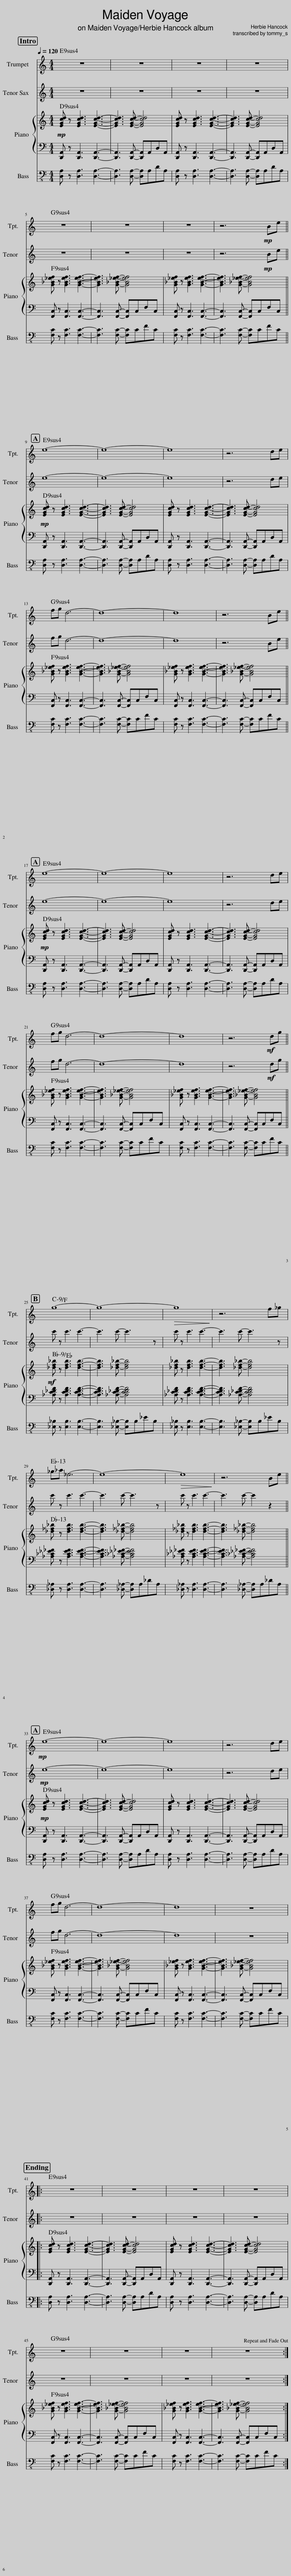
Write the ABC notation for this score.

X:1
%%score 1 2 { 3 | 4 } 5
L:1/8
Q:1/4=120
M:4/4
I:linebreak $
K:C
V:1 treble transpose=-2
V:2 treble transpose=-14
V:3 treble
V:4 bass
V:5 bass-8
V:1
[K:C] z8 | z8 | z8 | z8 |$ z8 | %5
 z8 | z8 | z6!mp! Be ||$ e8- | e8- | %10
 e8 | z6 de |$ fg d6- | d8- | d8 | %15
 z6 Be ||$ e8- | e8- | e8 | z6 de |$ %20
 fg d6- | d8- | d8 | z6!mf! dg ||$ g8- | %25
 g8- |!>(! g8!>)! | z6 f_g |$ _g_a _e6- | e8- | %30
!>(! e8!>)! | z6 Be ||$!mp! e8- | e8- | e8 | %35
 z6 de |$ fg d6- | d8- | d8 | z8 |:$ %40
 z8 | z8 | z8 | z8 |$ z8 | %45
 z8 | z8 | z8 :| %48
V:2
[K:C] z8 | z8 | z8 | z8 |$ z8 | %5
 z8 | z8 | z6!mp! Be ||$ e8- | e8- | %10
 e8 | z6 de |$ fg d6- | d8- | d8 | %15
 z6 Be ||$ e8- | e8- | e8 | z6 de |$ %20
 fg d6- | d8- | d8 | z6!mf! dg ||$ c' z c'3 c'3- | %25
 c'3 c'- c'3 z | c' z c'3 c'3- | c'3 c'- c'3 z |$ c' z c'3 c'3- | c'3 c'- c'3 z | %30
 c' z c'3 c'3- | c'3 c'- c'2 z2 ||$!mp! e8- | e8- | e8 | %35
 z6 de |$ fg d6- | d8- | d8 | z8 |:$ %40
 z8 | z8 | z8 | z8 |$ z8 | %45
 z8 | z8 | z8 :| %48
V:3
!mp! [EGcd] z [EGcd]3 [EGcd]3- | [EGcd]3 [EGcd]- [EGcd]4 | [EGcd] z [EGcd]3 [EGcd]3- | [EGcd]3 [EGcd]- [EGcd]4 |$ [G_B_ef] z [GBef]3 [GBef]3- | %5
 [GBef]3 [G_B_ef]- [GBef]4 | [G_B_ef] z [GBef]3 [GBef]3- | [GBef]3 [G_B_ef]- [GBef]4 ||$!mp! [EGcd] z [EGcd]3 [EGcd]3- | [EGcd]3 [EGcd]- [EGcd]4 | %10
 [EGcd] z [EGcd]3 [EGcd]3- | [EGcd]3 [EGcd]- [EGcd]4 |$ [G_B_ef] z [GBef]3 [GBef]3- | [GBef]3 [G_B_ef]- [GBef]4 | [G_B_ef] z [GBef]3 [GBef]3- | %15
 [GBef]3 [G_B_ef]- [GBef]4 ||$!mp! [EGcd] z [EGcd]3 [EGcd]3- | [EGcd]3 [EGcd]- [EGcd]4 | [EGcd] z [EGcd]3 [EGcd]3- | [EGcd]3 [EGcd]- [EGcd]4 |$ %20
 [G_B_ef] z [GBef]3 [GBef]3- | [GBef]3 [G_B_ef]- [GBef]4 | [G_B_ef] z [GBef]3 [GBef]3- | [GBef]3 [G_B_ef]- [GBef]4 ||$!mf! [_df_b] z [dfb]3 [dfb]3- | %25
 [dfb]3 [_df_b]- [dfb]4 | [_df_b] z [dfb]3 [dfb]3- | [dfb]3 [_df_b]- [dfb]4 |$ [_d_f_b] z [dfb]3 [dfb]3- | [dfb]3 [_d_f_b]- [dfb]4 | %30
 [_d_f_b] z [dfb]3 [dfb]3- | [dfb]3 [_d_f_b]- [dfb]4 ||$!mp! [EGcd] z [EGcd]3 [EGcd]3- | [EGcd]3 [EGcd]- [EGcd]4 | [EGcd] z [EGcd]3 [EGcd]3- | %35
 [EGcd]3 [EGcd]- [EGcd]4 |$ [G_B_ef] z [GBef]3 [GBef]3- | [GBef]3 [G_B_ef]- [GBef]4 | [G_B_ef] z [GBef]3 [GBef]3- | [GBef]3 [G_B_ef]- [GBef]4 |:$ %40
 [EGcd] z [EGcd]3 [EGcd]3- | [EGcd]3 [EGcd]- [EGcd]4 | [EGcd] z [EGcd]3 [EGcd]3- | [EGcd]3 [EGcd]- [EGcd]4 |$ [G_B_ef] z [GBef]3 [GBef]3- | %45
 [GBef]3 [G_B_ef]- [GBef]4 | [G_B_ef] z [GBef]3 [GBef]3- | [GBef]3 [G_B_ef]- [GBef]4 :| %48
V:4
 [D,,A,,] z [D,,A,,]3 [D,,A,,]3- | [D,,A,,]3 [D,,A,,]- [D,,A,,]A,,D,A,, | [D,,A,,] z [D,,A,,]3 [D,,A,,]3- | [D,,A,,]3 [D,,A,,]- [D,,A,,]A,,D,A,, |$ [F,,C,] z [F,,C,]3 [F,,C,]3- | %5
 [F,,C,]3 [F,,C,]- [F,,C,]C,F,C, | [F,,C,] z [F,,C,]3 [F,,C,]3- | [F,,C,]3 [F,,C,]- [F,,C,]C,F,C, ||$ [D,,A,,] z [D,,A,,]3 [D,,A,,]3- | [D,,A,,]3 [D,,A,,]- [D,,A,,]A,,D,A,, | %10
 [D,,A,,] z [D,,A,,]3 [D,,A,,]3- | [D,,A,,]3 [D,,A,,]- [D,,A,,]A,,D,A,, |$ [F,,C,] z [F,,C,]3 [F,,C,]3- | [F,,C,]3 [F,,C,]- [F,,C,]C,F,C, | [F,,C,] z [F,,C,]3 [F,,C,]3- | %15
 [F,,C,]3 [F,,C,]- [F,,C,]C,F,C, ||$ [D,,A,,] z [D,,A,,]3 [D,,A,,]3- | [D,,A,,]3 [D,,A,,]- [D,,A,,]A,,D,A,, | [D,,A,,] z [D,,A,,]3 [D,,A,,]3- | [D,,A,,]3 [D,,A,,]- [D,,A,,]A,,D,A,, |$ %20
 [F,,C,] z [F,,C,]3 [F,,C,]3- | [F,,C,]3 [F,,C,]- [F,,C,]C,F,C, | [F,,C,] z [F,,C,]3 [F,,C,]3- | [F,,C,]3 [F,,C,]- [F,,C,]C,F,C, ||$ [_A,C_DF] z [A,CDF]3 [A,CDF]3- | %25
 [A,CDF]3 [_A,C_DF]- [A,CDF]4 | [_A,C_DF] z [A,CDF]3 [A,CDF]3- | [A,CDF]3 [_A,C_DF]- [A,CDF]4 |$ [_A,_C_E_F] z [A,CEF]3 [A,CEF]3- | [A,CEF]3 [_A,_C_E_F]- [A,CEF]4 | %30
 [_A,_C_E_F] z [A,CEF]3 [A,CEF]3- | [A,CEF]3 [_A,_C_E_F]- [A,CEF]4 ||$ [D,,A,,] z [D,,A,,]3 [D,,A,,]3- | [D,,A,,]3 [D,,A,,]- [D,,A,,]A,,D,A,, | [D,,A,,] z [D,,A,,]3 [D,,A,,]3- | %35
 [D,,A,,]3 [D,,A,,]- [D,,A,,]A,,D,A,, |$ [F,,C,] z [F,,C,]3 [F,,C,]3- | [F,,C,]3 [F,,C,]- [F,,C,]C,F,C, | [F,,C,] z [F,,C,]3 [F,,C,]3- | [F,,C,]3 [F,,C,]- [F,,C,]C,F,C, |:$ %40
 [D,,A,,] z [D,,A,,]3 [D,,A,,]3- | [D,,A,,]3 [D,,A,,]- [D,,A,,]A,,D,A,, | [D,,A,,] z [D,,A,,]3 [D,,A,,]3- | [D,,A,,]3 [D,,A,,]- [D,,A,,]A,,D,A,, |$ [F,,C,] z [F,,C,]3 [F,,C,]3- | %45
 [F,,C,]3 [F,,C,]- [F,,C,]C,F,C, | [F,,C,] z [F,,C,]3 [F,,C,]3- | [F,,C,]3 [F,,C,]- [F,,C,]C,F,C, :| %48
V:5
 [D,A,] z [D,A,]3 [D,A,]3- | [D,A,]3 [D,A,]- [D,A,]A,DA, | [D,A,] z [D,A,]3 [D,A,]3- | [D,A,]3 [D,A,]- [D,A,]A,DA, |$ [F,C] z [F,C]3 [F,C]3- | %5
 [F,C]3 [F,C]- [F,C]CFC | [F,C] z [F,C]3 [F,C]3- | [F,C]3 [F,C]- [F,C]CFC ||$ [D,A,] z [D,A,]3 [D,A,]3- | [D,A,]3 [D,A,]- [D,A,]A,DA, | %10
 [D,A,] z [D,A,]3 [D,A,]3- | [D,A,]3 [D,A,]- [D,A,]A,DA, |$ [F,C] z [F,C]3 [F,C]3- | [F,C]3 [F,C]- [F,C]CFC | [F,C] z [F,C]3 [F,C]3- | %15
 [F,C]3 [F,C]- [F,C]CFC ||$ [D,A,] z [D,A,]3 [D,A,]3- | [D,A,]3 [D,A,]- [D,A,]A,DA, | [D,A,] z [D,A,]3 [D,A,]3- | [D,A,]3 [D,A,]- [D,A,]A,DA, |$ %20
 [F,C] z [F,C]3 [F,C]3- | [F,C]3 [F,C]- [F,C]CFC | [F,C] z [F,C]3 [F,C]3- | [F,C]3 [F,C]- [F,C]CFC ||$ [_E,_B,] z [E,B,]3 [E,B,]3- | %25
 [E,B,]3 [_E,_B,]- [E,B,]B,_EB, | [_E,_B,] z [E,B,]3 [E,B,]3- | [E,B,]3 [_E,_B,]- [E,B,]B,_EB, |$ [_D,_A,] z [D,A,]3 [D,A,]3- | [D,A,]3 [_D,_A,]- [D,A,]A,_DA, | %30
 [_D,_A,] z [D,A,]3 [D,A,]3- | [D,A,]3 [_D,_A,]- [D,A,]A,_DA, ||$ [D,A,] z [D,A,]3 [D,A,]3- | [D,A,]3 [D,A,]- [D,A,]A,DA, | [D,A,] z [D,A,]3 [D,A,]3- | %35
 [D,A,]3 [D,A,]- [D,A,]A,DA, |$ [F,C] z [F,C]3 [F,C]3- | [F,C]3 [F,C]- [F,C]CFC | [F,C] z [F,C]3 [F,C]3- | [F,C]3 [F,C]- [F,C]CFC |:$ %40
 [D,A,] z [D,A,]3 [D,A,]3- | [D,A,]3 [D,A,]- [D,A,]A,DA, | [D,A,] z [D,A,]3 [D,A,]3- | [D,A,]3 [D,A,]- [D,A,]A,DA, |$ [F,C] z [F,C]3 [F,C]3- | %45
 [F,C]3 [F,C]- [F,C]CFC | [F,C] z [F,C]3 [F,C]3- | [F,C]3 [F,C]- [F,C]CFC :| %48
